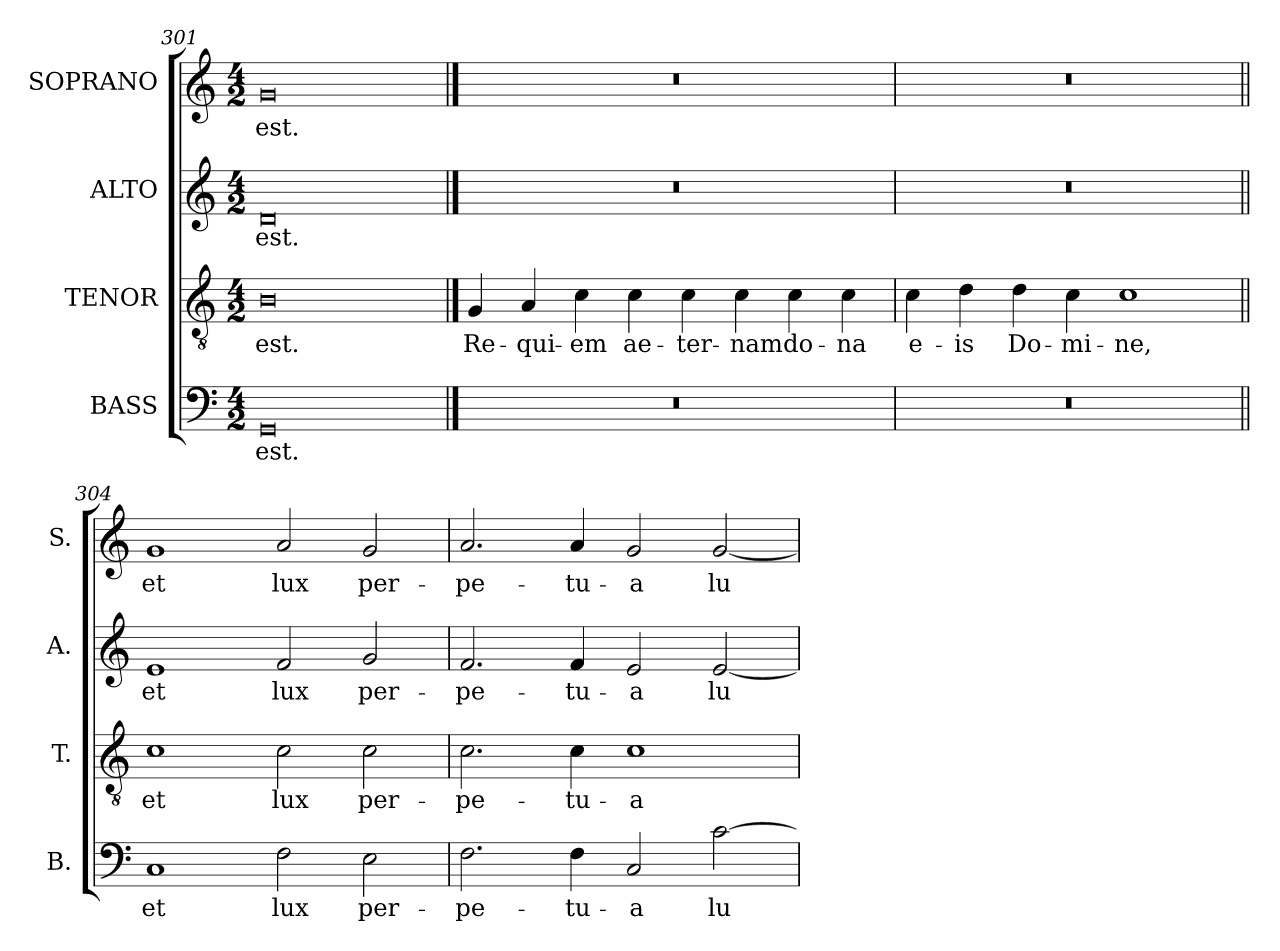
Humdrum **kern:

**kern	**text	**kern	**text	**kern	**text	**kern	**text
*part4	*part4	*part3	*part3	*part2	*part2	*part1	*part1
*staff4	*staff4	*staff3	*staff3	*staff2	*staff2	*staff1	*staff1
*I"BASS	*	*I"TENOR	*	*I"ALTO	*	*I"SOPRANO	*
*I'B.	*	*I'T.	*	*I'A.	*	*I'S.	*
*clefF4	*	*clefGv2	*	*clefG2	*	*clefG2	*
*	*	*ITrd7c12	*	*	*	*	*
*k[]	*	*k[]	*	*k[]	*	*k[]	*
*C:	*	*C:	*	*C:	*	*C:	*
*M4/2	*	*M4/2	*	*M4/2	*	*M4/2	*
=301	=301	=301	=301	=301	=301	=301	=301
!	!LO:LY:b:color=#000000	!	!	!	!	!	!
!	!	!	!LO:LY:b:color=#000000	!	!	!	!
!	!	!	!	!	!LO:LY:b:color=#000000	!	!
!	!	!	!	!	!	!	!LO:LY:b:color=#000000
0GGi	est.	0BBi	est.	0di	est.	0gi	est.
==302	==302	==302	==302	==302	==302	==302	==302
!LO:N:vis=1	!	!	!	!	!	!	!
!	!	!	!LO:LY:b:color=#000000	!LO:N:vis=1	!	!LO:N:vis=1	!
0r	.	4GGi/	Re-	0r	.	0r	.
!	!	!	!LO:LY:b:color=#000000	!	!	!	!
.	.	4AAi/	-qui-	.	.	.	.
!	!	!	!LO:LY:b:color=#000000	!	!	!	!
.	.	4Ci\	-em	.	.	.	.
!	!	!	!LO:LY:b:color=#000000	!	!	!	!
.	.	4Ci\	ae-	.	.	.	.
!	!	!	!LO:LY:b:color=#000000	!	!	!	!
.	.	4Ci\	-ter-	.	.	.	.
!	!	!	!LO:LY:b:color=#000000	!	!	!	!
.	.	4Ci\	-nam	.	.	.	.
!	!	!	!LO:LY:b:color=#000000	!	!	!	!
.	.	4Ci\	do-	.	.	.	.
!	!	!	!LO:LY:b:color=#000000	!	!	!	!
.	.	4Ci\	-na	.	.	.	.
=303	=303	=303	=303	=303	=303	=303	=303
!LO:N:vis=1	!	!	!	!	!	!	!
!	!	!	!LO:LY:b:color=#000000	!LO:N:vis=1	!	!LO:N:vis=1	!
0r	.	4Ci\	e-	0r	.	0r	.
!	!	!	!LO:LY:b:color=#000000	!	!	!	!
.	.	4Di\	-is	.	.	.	.
!	!	!	!LO:LY:b:color=#000000	!	!	!	!
.	.	4Di\	Do-	.	.	.	.
!	!	!	!LO:LY:b:color=#000000	!	!	!	!
.	.	4Ci\	-mi-	.	.	.	.
!	!	!	!LO:LY:b:color=#000000	!	!	!	!
.	.	1Ci	-ne,	.	.	.	.
=304||	=304||	=304||	=304||	=304||	=304||	=304||	=304||
!	!LO:LY:b:color=#000000	!	!	!	!	!	!
!	!	!	!LO:LY:b:color=#000000	!	!	!	!
!	!	!	!	!	!LO:LY:b:color=#000000	!	!
!	!	!	!	!	!	!	!LO:LY:b:color=#000000
1Ci	et	1Ci	et	1ei	et	1gi	et
!	!LO:LY:b:color=#000000	!	!	!	!	!	!
!	!	!	!LO:LY:b:color=#000000	!	!	!	!
!	!	!	!	!	!LO:LY:b:color=#000000	!	!
!	!	!	!	!	!	!	!LO:LY:b:color=#000000
2Fi\	lux	2Ci\	lux	2fi/	lux	2ai/	lux
!	!LO:LY:b:color=#000000	!	!	!	!	!	!
!	!	!	!LO:LY:b:color=#000000	!	!	!	!
!	!	!	!	!	!LO:LY:b:color=#000000	!	!
!	!	!	!	!	!	!	!LO:LY:b:color=#000000
2Ei\	per-	2Ci\	per-	2gi/	per-	2gi/	per-
=305	=305	=305	=305	=305	=305	=305	=305
!	!LO:LY:b:color=#000000	!	!	!	!	!	!
!	!	!	!LO:LY:b:color=#000000	!	!	!	!
!	!	!	!	!	!LO:LY:b:color=#000000	!	!
!	!	!	!	!	!	!	!LO:LY:b:color=#000000
2.Fi\	-pe-	2.Ci\	-pe-	2.fi/	-pe-	2.ai/	-pe-
!	!LO:LY:b:color=#000000	!	!	!	!	!	!
!	!	!	!LO:LY:b:color=#000000	!	!	!	!
!	!	!	!	!	!LO:LY:b:color=#000000	!	!
!	!	!	!	!	!	!	!LO:LY:b:color=#000000
4Fi\	-tu-	4Ci\	-tu-	4fi/	-tu-	4ai/	-tu-
!	!LO:LY:b:color=#000000	!	!	!	!	!	!
!	!	!	!LO:LY:b:color=#000000	!	!	!	!
!	!	!	!	!	!LO:LY:b:color=#000000	!	!
!	!	!	!	!	!	!	!LO:LY:b:color=#000000
2Ci/	-a	1Ci	-a	2ei/	-a	2gi/	-a
!	!LO:LY:b:color=#000000	!	!	!	!	!	!
!	!	!	!	!	!LO:LY:b:color=#000000	!	!
!	!	!	!	!	!	!	!LO:LY:b:color=#000000
[2ci\	lu-	.	.	[2ei/	lu-	[2gi/	lu-
=	=	=	=	=	=	=	=
*-	*-	*-	*-	*-	*-	*-	*-
